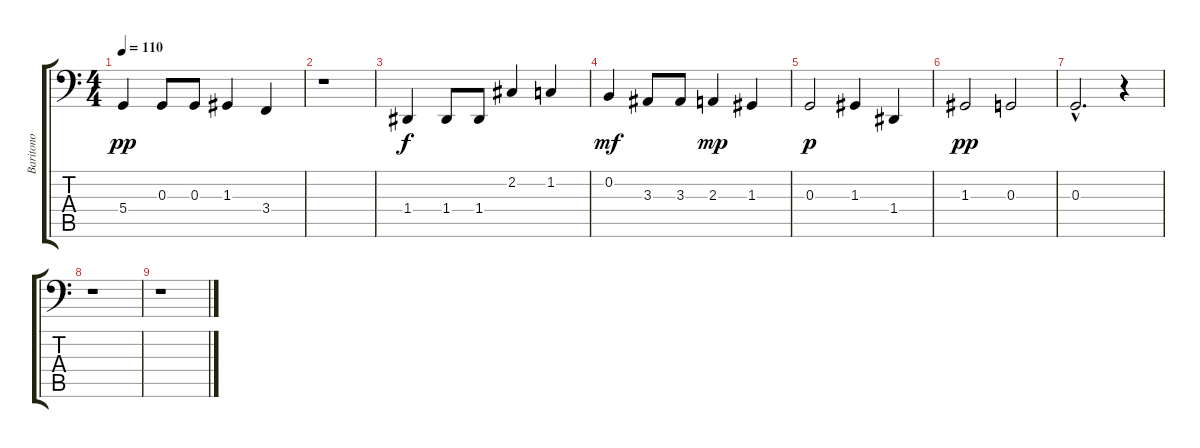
\track ("Baritono" "Baritono") {instrument synthstrings2}
\staff {score tabs}
\tuning (E3 B2 G2 D2 A1 E1) {hide}
\ts (4 4)
\tempo 110
\clef f4
\ks c
5.4.4{dy pp} 0.3.8 0.3.8 1.3.4 3.4.4 |
r.1 |
1.4.4{dy f} 1.4.8 1.4.8 2.2.4 1.2.4 |
0.2.4{dy mf} 3.3.8 3.3.8 2.3.4{dy mp} 1.3.4 |
0.3.2{dy p} 1.3.4 1.4.4 |
1.3.2{dy pp} 0.3.2 |
0.3{hac}.2{d} r.4 |
r.1 |
r.1
